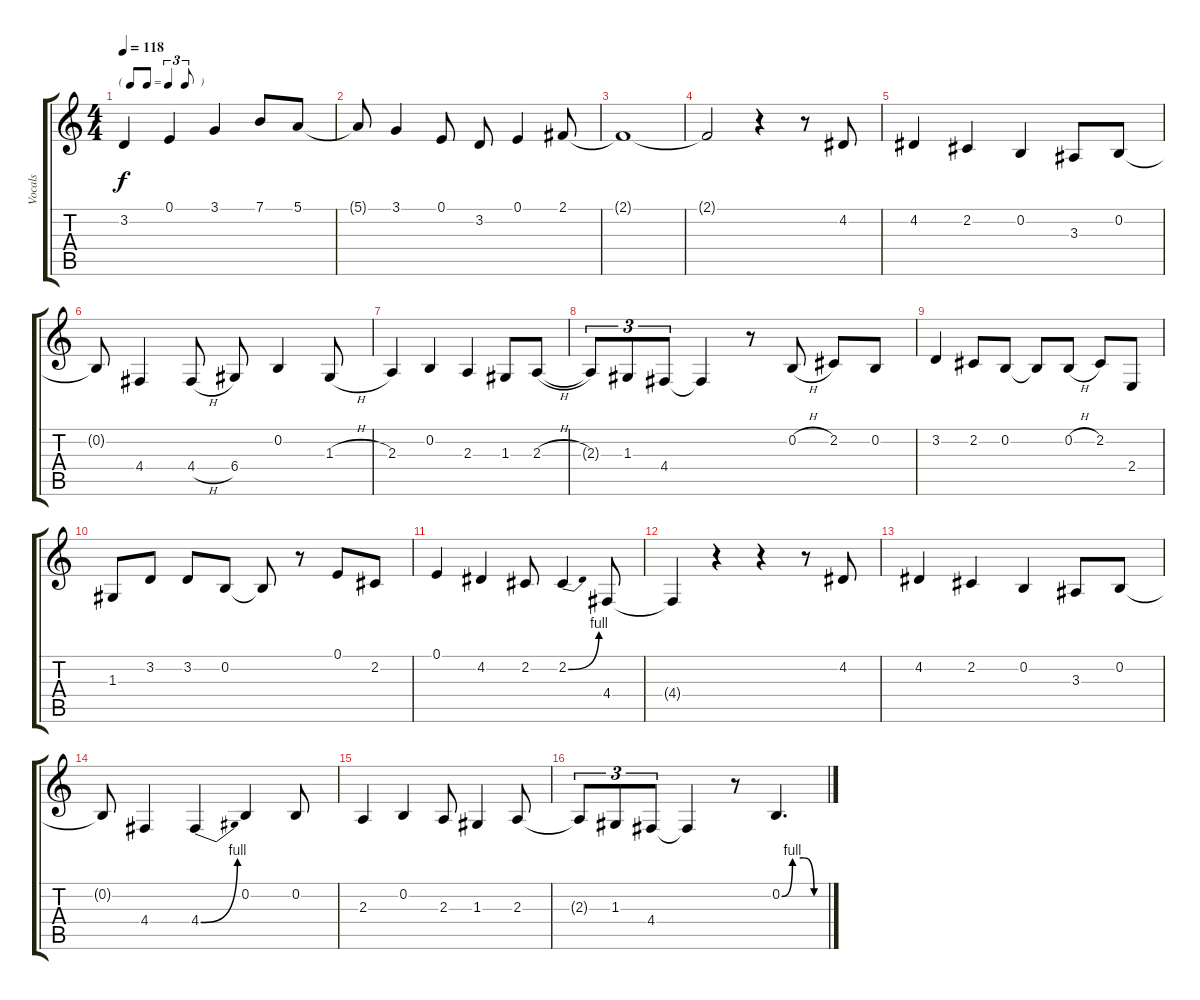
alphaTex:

\track ("Vocals" "Vocals") {instrument altosax}
\staff {score tabs}
\tuning (E4 B3 G3 D3 A2 E2) {hide}
\ts (4 4)
\tf triplet8th
\tempo 118
\clef g2
\ks c
3.2.4{dy f} 0.1.4 3.1.4 7.1.8 5.1.8 |
5.1{t}.8 3.1.4 0.1.8 3.2.8 0.1.4 2.1.8 |
2.1{t}.1 |
2.1{t}.2 r.4 r.8 4.2.8 |
4.2.4 2.2.4 0.2.4 3.3.8 0.2.8 |
0.2{t}.8 4.4.4 4.4{h}.8 6.4.8 0.2.4 1.3{h}.8 |
2.3.4 0.2.4 2.3.4 1.3.8 2.3{h}.8 |
2.3{t}.8{tu (3 2)} 1.3.8{tu (3 2)} 4.4.8{tu (3 2)} 4.4{t}.4 r.8 0.2{h}.8 2.2.8 0.2.8 |
3.2.4 2.2.8 0.2.8 0.2{t}.8 0.2{h}.8 2.2.8 2.4.8 |
1.3.8 3.2.8 3.2.8 0.2.8 0.2{t}.8 r.8 0.1.8 2.2.8 |
0.1.4 4.2.4 2.2.8 2.2{be (bend 0 0 60 4)}.4 4.4.8 |
4.4{t}.4 r.4 r.4 r.8 4.2.8 |
4.2.4 2.2.4 0.2.4 3.3.8 0.2.8 |
0.2{t}.8 4.4.4 4.4{be (bend 0 0 60 4)}.4 0.2.4 0.2.8 |
2.3.4 0.2.4 2.3.8 1.3.4 2.3.8 |
2.3{t}.8{tu (3 2)} 1.3.8{tu (3 2)} 4.4.8{tu (3 2)} 4.4{t}.4 r.8 0.2{be (custom 0 0 15 4 30 4 45 0 60 0)}.4{d}
